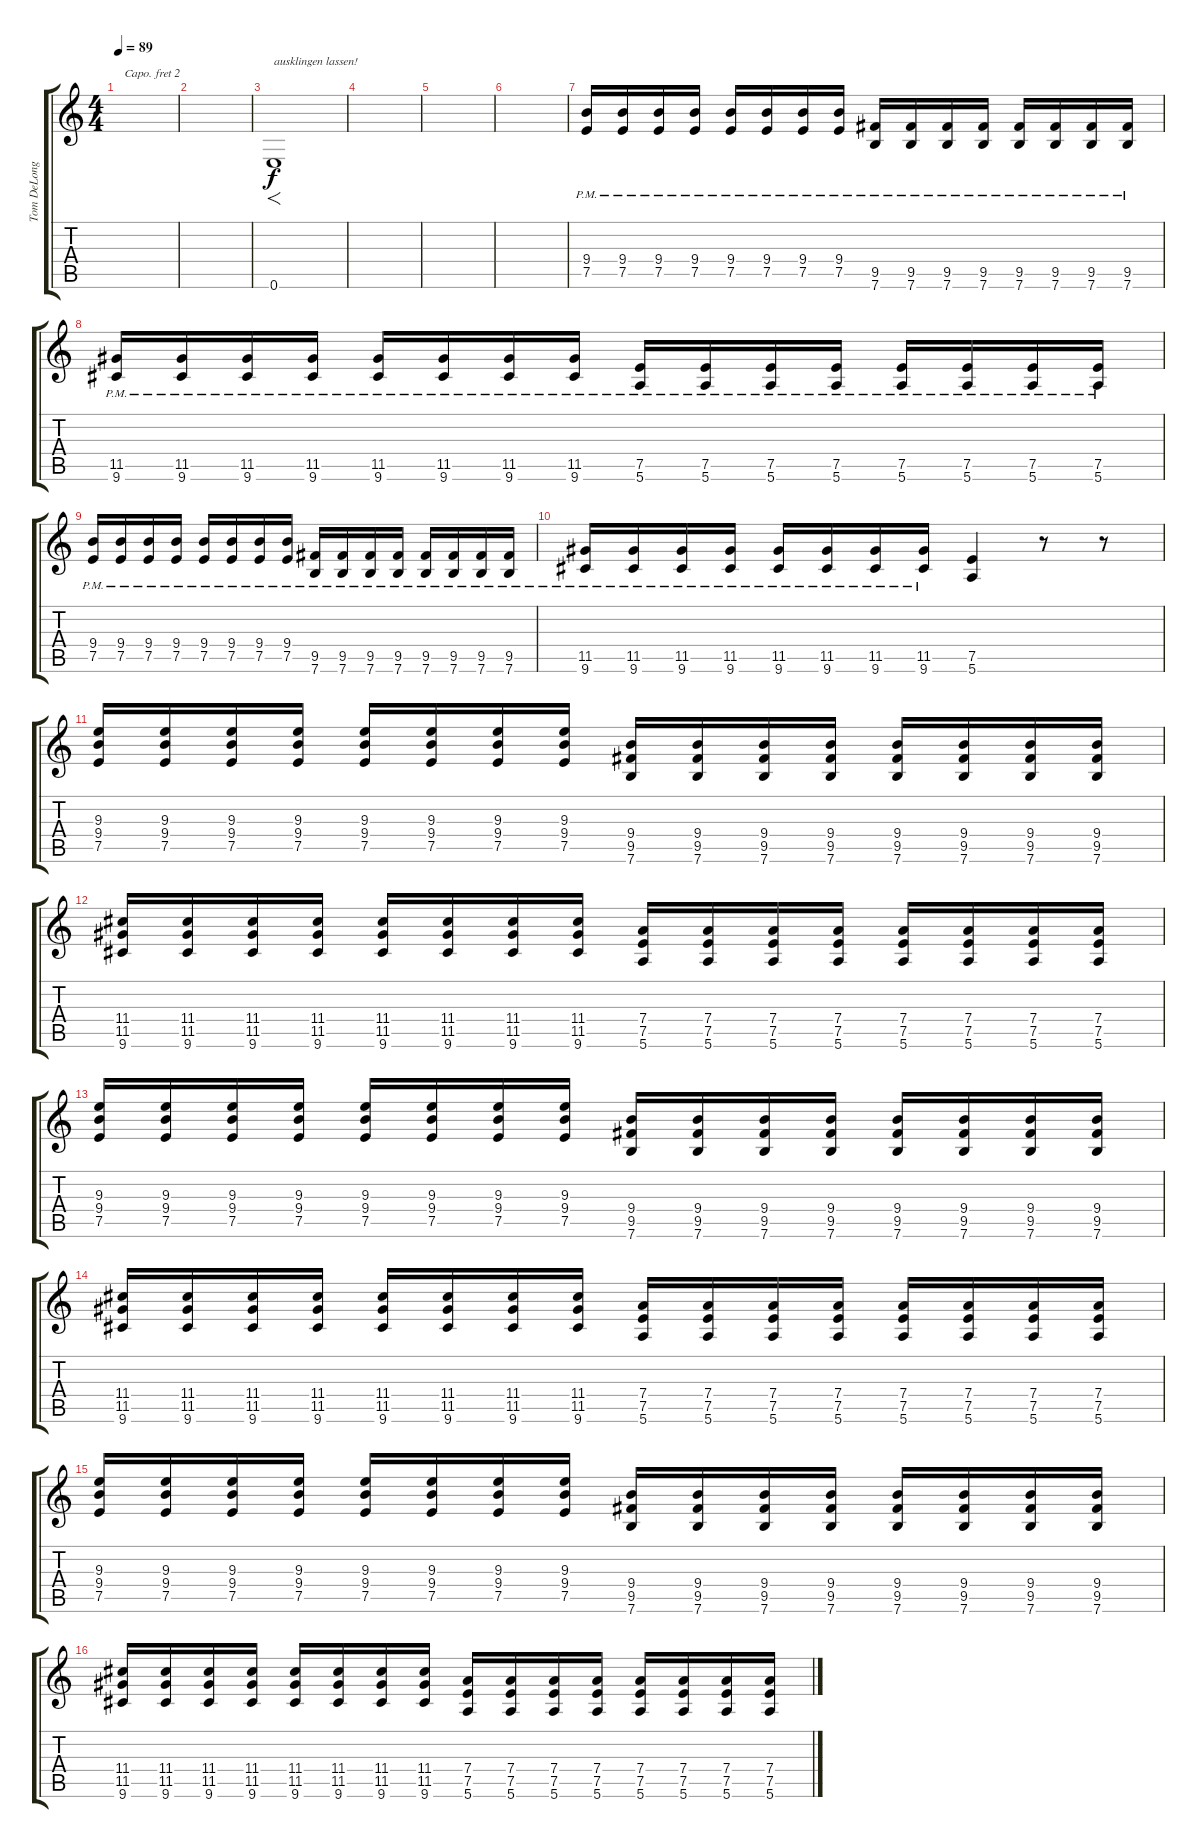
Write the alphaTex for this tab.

\track ("Tom DeLonge (E-Gitarre)" "Tom DeLong") {instrument distortionguitar}
\staff {score tabs}
\capo 2
\tuning (D4 A3 F3 C3 G2 D2) {hide}
\ts (4 4)
\tempo 89
\clef g2
\ks c
|
|
0.6.1{f txt "ausklingen lassen!"} |
|
|
|
(9.4{pm} 7.5{pm}).16{volume 11 instrument electricguitarmuted} (9.4{pm} 7.5{pm}).16 (9.4{pm} 7.5{pm}).16 (9.4{pm} 7.5{pm}).16 (9.4{pm} 7.5{pm}).16 (9.4{pm} 7.5{pm}).16 (9.4{pm} 7.5{pm}).16 (9.4{pm} 7.5{pm}).16 (9.5{pm} 7.6{pm}).16 (9.5{pm} 7.6{pm}).16 (9.5{pm} 7.6{pm}).16 (9.5{pm} 7.6{pm}).16 (9.5{pm} 7.6{pm}).16 (9.5{pm} 7.6{pm}).16 (9.5{pm} 7.6{pm}).16 (9.5{pm} 7.6{pm}).16 |
(11.5{pm} 9.6{pm}).16 (11.5{pm} 9.6{pm}).16 (11.5{pm} 9.6{pm}).16 (11.5{pm} 9.6{pm}).16 (11.5{pm} 9.6{pm}).16 (11.5{pm} 9.6{pm}).16 (11.5{pm} 9.6{pm}).16 (11.5{pm} 9.6{pm}).16 (7.5{pm} 5.6{pm}).16 (7.5{pm} 5.6{pm}).16 (7.5{pm} 5.6{pm}).16 (7.5{pm} 5.6{pm}).16 (7.5{pm} 5.6{pm}).16 (7.5{pm} 5.6{pm}).16 (7.5{pm} 5.6{pm}).16 (7.5{pm} 5.6{pm}).16 |
(9.4{pm} 7.5{pm}).16 (9.4{pm} 7.5{pm}).16 (9.4{pm} 7.5{pm}).16 (9.4{pm} 7.5{pm}).16 (9.4{pm} 7.5{pm}).16 (9.4{pm} 7.5{pm}).16 (9.4{pm} 7.5{pm}).16 (9.4{pm} 7.5{pm}).16 (9.5{pm} 7.6{pm}).16 (9.5{pm} 7.6{pm}).16 (9.5{pm} 7.6{pm}).16 (9.5{pm} 7.6{pm}).16 (9.5{pm} 7.6{pm}).16 (9.5{pm} 7.6{pm}).16 (9.5{pm} 7.6{pm}).16 (9.5{pm} 7.6{pm}).16 |
(11.5{pm} 9.6{pm}).16 (11.5{pm} 9.6{pm}).16 (11.5{pm} 9.6{pm}).16 (11.5{pm} 9.6{pm}).16 (11.5{pm} 9.6{pm}).16 (11.5{pm} 9.6{pm}).16 (11.5{pm} 9.6{pm}).16 (11.5{pm} 9.6{pm}).16 (7.5 5.6).4{instrument distortionguitar} r.8 r.8 |
(9.3 9.4 7.5).16{volume 16 instrument distortionguitar} (9.3 9.4 7.5).16 (9.3 9.4 7.5).16 (9.3 9.4 7.5).16 (9.3 9.4 7.5).16 (9.3 9.4 7.5).16 (9.3 9.4 7.5).16 (9.3 9.4 7.5).16 (9.4 9.5 7.6).16 (9.4 9.5 7.6).16 (9.4 9.5 7.6).16 (9.4 9.5 7.6).16 (9.4 9.5 7.6).16 (9.4 9.5 7.6).16 (9.4 9.5 7.6).16 (9.4 9.5 7.6).16 |
(11.4 11.5 9.6).16 (11.4 11.5 9.6).16 (11.4 11.5 9.6).16 (11.4 11.5 9.6).16 (11.4 11.5 9.6).16 (11.4 11.5 9.6).16 (11.4 11.5 9.6).16 (11.4 11.5 9.6).16 (7.4 7.5 5.6).16 (7.4 7.5 5.6).16 (7.4 7.5 5.6).16 (7.4 7.5 5.6).16 (7.4 7.5 5.6).16 (7.4 7.5 5.6).16 (7.4 7.5 5.6).16 (7.4 7.5 5.6).16 |
(9.3 9.4 7.5).16 (9.3 9.4 7.5).16 (9.3 9.4 7.5).16 (9.3 9.4 7.5).16 (9.3 9.4 7.5).16 (9.3 9.4 7.5).16 (9.3 9.4 7.5).16 (9.3 9.4 7.5).16 (9.4 9.5 7.6).16 (9.4 9.5 7.6).16 (9.4 9.5 7.6).16 (9.4 9.5 7.6).16 (9.4 9.5 7.6).16 (9.4 9.5 7.6).16 (9.4 9.5 7.6).16 (9.4 9.5 7.6).16 |
(11.4 11.5 9.6).16 (11.4 11.5 9.6).16 (11.4 11.5 9.6).16 (11.4 11.5 9.6).16 (11.4 11.5 9.6).16 (11.4 11.5 9.6).16 (11.4 11.5 9.6).16 (11.4 11.5 9.6).16 (7.4 7.5 5.6).16 (7.4 7.5 5.6).16 (7.4 7.5 5.6).16 (7.4 7.5 5.6).16 (7.4 7.5 5.6).16 (7.4 7.5 5.6).16 (7.4 7.5 5.6).16 (7.4 7.5 5.6).16 |
(9.3 9.4 7.5).16 (9.3 9.4 7.5).16 (9.3 9.4 7.5).16 (9.3 9.4 7.5).16 (9.3 9.4 7.5).16 (9.3 9.4 7.5).16 (9.3 9.4 7.5).16 (9.3 9.4 7.5).16 (9.4 9.5 7.6).16 (9.4 9.5 7.6).16 (9.4 9.5 7.6).16 (9.4 9.5 7.6).16 (9.4 9.5 7.6).16 (9.4 9.5 7.6).16 (9.4 9.5 7.6).16 (9.4 9.5 7.6).16 |
(11.4 11.5 9.6).16 (11.4 11.5 9.6).16 (11.4 11.5 9.6).16 (11.4 11.5 9.6).16 (11.4 11.5 9.6).16 (11.4 11.5 9.6).16 (11.4 11.5 9.6).16 (11.4 11.5 9.6).16 (7.4 7.5 5.6).16 (7.4 7.5 5.6).16 (7.4 7.5 5.6).16 (7.4 7.5 5.6).16 (7.4 7.5 5.6).16 (7.4 7.5 5.6).16 (7.4 7.5 5.6).16 (7.4 7.5 5.6).16
